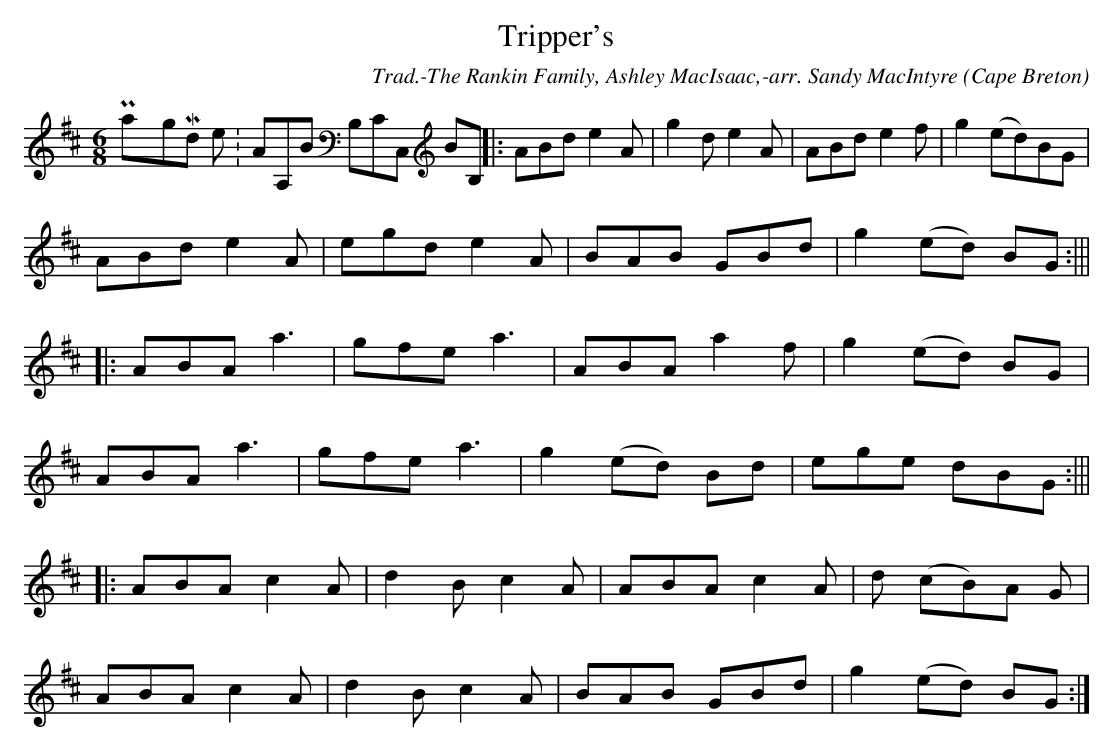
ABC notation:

X:1
T:Tripper's
C:Trad.-The Rankin Family, Ashley MacIsaac,-arr. Sandy MacIntyre
O:Cape Breton
M:6/8
L:1/8
K:D
PlayingMod e:AA,B B,CC, BB,||:ABd e2A|g2d e2A|ABd e2f|g2 (ed)BG|!
ABd e2A|egd e2A|BAB GBd|g2 (ed )BG:|||!
|:ABA a3|gfe a3|ABA a2f|g2 (ed )BG|!
ABA a3|gfe a3|g2 (ed )Bd|ege dBG:|||!
|:ABA c2A|d2B c2A|ABA c2A|d (cB)A G|!
ABA c2A|d2B c2A|BAB GBd|g2 (ed )BG:|!
